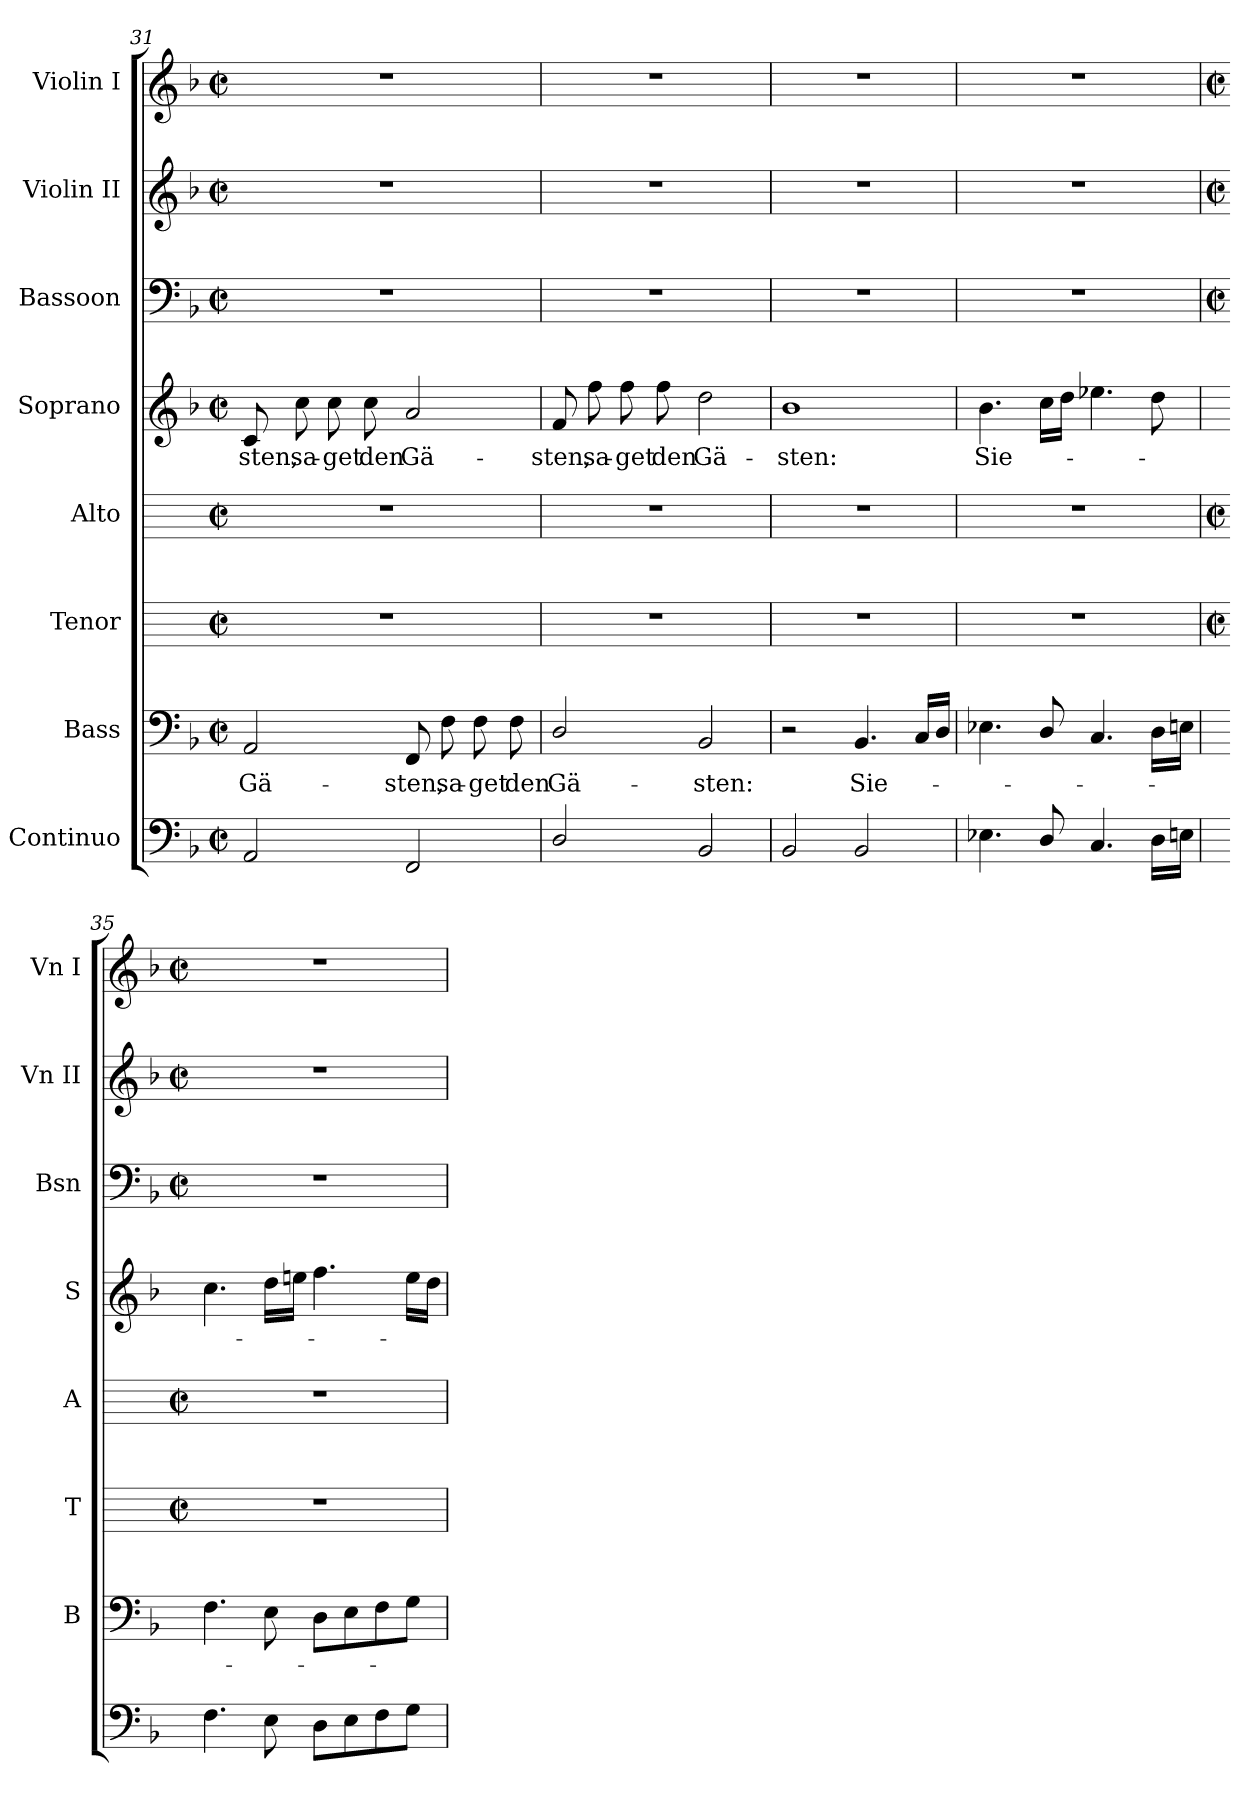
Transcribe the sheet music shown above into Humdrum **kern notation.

**kern	**kern	**text	**kern	**kern	**kern	**text	**kern	**kern	**kern
*part8	*part7	*part7	*part6	*part5	*part4	*part4	*part3	*part2	*part1
*staff8	*staff7	*staff7	*staff6	*staff5	*staff4	*staff4	*staff3	*staff2	*staff1
*I"Continuo	*I"Bass	*	*I"Tenor	*I"Alto	*I"Soprano	*	*I"Bassoon	*I"Violin II	*I"Violin I
*	*I'B	*	*I'T	*I'A	*I'S	*	*I'Bsn	*I'Vn II	*I'Vn I
*clefF4	*clefF4	*	*	*	*clefG2	*	*clefF4	*clefG2	*clefG2
*k[b-]	*k[b-]	*	*	*	*k[b-]	*	*k[b-]	*k[b-]	*k[b-]
*F:	*F:	*	*	*	*F:	*	*F:	*F:	*F:
*M2/2	*M2/2	*	*M2/2	*M2/2	*M2/2	*	*M2/2	*M2/2	*M2/2
*met(c|)	*met(c|)	*	*met(c|)	*met(c|)	*met(c|)	*	*met(c|)	*met(c|)	*met(c|)
=31	=31	=31	=31	=31	=31	=31	=31	=31	=31
!	!	!LO:LY:b	!	!	!	!LO:LY:b	!	!	!
2AA	2AA	Gä-	1r	1r	8c	-sten,	1r	1r	1r
!	!	!	!	!	!	!LO:LY:b	!	!	!
.	.	.	.	.	8cc	sa-	.	.	.
!	!	!	!	!	!	!LO:LY:b	!	!	!
.	.	.	.	.	8cc	-get	.	.	.
!	!	!	!	!	!	!LO:LY:b	!	!	!
.	.	.	.	.	8cc	den	.	.	.
!	!	!LO:LY:b	!	!	!	!LO:LY:b	!	!	!
2FF	8FF	-sten,	.	.	2a	Gä-	.	.	.
!	!	!LO:LY:b	!	!	!	!	!	!	!
.	8F	sa-	.	.	.	.	.	.	.
!	!	!LO:LY:b	!	!	!	!	!	!	!
.	8F	-get	.	.	.	.	.	.	.
!	!	!LO:LY:b	!	!	!	!	!	!	!
.	8F	den	.	.	.	.	.	.	.
=32	=32	=32	=32	=32	=32	=32	=32	=32	=32
!	!	!LO:LY:b	!	!	!	!LO:LY:b	!	!	!
2D/	2D/	Gä-	1r	1r	8f	-sten,	1r	1r	1r
!	!	!	!	!	!	!LO:LY:b	!	!	!
.	.	.	.	.	8ff	sa-	.	.	.
!	!	!	!	!	!	!LO:LY:b	!	!	!
.	.	.	.	.	8ff	-get	.	.	.
!	!	!	!	!	!	!LO:LY:b	!	!	!
.	.	.	.	.	8ff	den	.	.	.
!	!	!LO:LY:b	!	!	!	!LO:LY:b	!	!	!
2BB-	2BB-	-sten:	.	.	2dd	Gä-	.	.	.
=33	=33	=33	=33	=33	=33	=33	=33	=33	=33
!	!	!	!	!	!	!LO:LY:b	!	!	!
2BB-	2r	.	1r	1r	1b-	-sten:	1r	1r	1r
!	!	!LO:LY:b	!	!	!	!	!	!	!
2BB-	4.BB-	Sie-	.	.	.	.	.	.	.
.	16CLL	.	.	.	.	.	.	.	.
.	16DJJ	.	.	.	.	.	.	.	.
=34	=34	=34	=34	=34	=34	=34	=34	=34	=34
!	!	!	!	!	!	!LO:LY:b	!	!	!
4.E-X	4.E-X	.	1r	1r	4.b-	Sie-	1r	1r	1r
8D/	8D/	.	.	.	16ccLL	.	.	.	.
.	.	.	.	.	16ddJJ	.	.	.	.
4.C	4.C	.	.	.	4.ee-X	.	.	.	.
16DLL	16DLL	.	.	.	8dd	.	.	.	.
16EnJJ	16EnJJ	.	.	.	.	.	.	.	.
!!LO:LB:g=z
=35	=35	=35	=35	=35	=35	=35	=35	=35	=35
*	*	*	*M2/2	*M2/2	*	*	*M2/2	*M2/2	*M2/2
*	*	*	*met(c|)	*met(c|)	*	*	*met(c|)	*met(c|)	*met(c|)
4.F	4.F	.	1r	1r	4.cc	.	1r	1r	1r
8E	8E	.	.	.	16ddLL	.	.	.	.
.	.	.	.	.	16eenJJ	.	.	.	.
8DL	8DL	.	.	.	4.ff	.	.	.	.
8E	8E	.	.	.	.	.	.	.	.
8F	8F	.	.	.	.	.	.	.	.
8GJ	8GJ	.	.	.	16eeLL	.	.	.	.
.	.	.	.	.	16ddJJ	.	.	.	.
=	=	=	=	=	=	=	=	=	=
*-	*-	*-	*-	*-	*-	*-	*-	*-	*-
